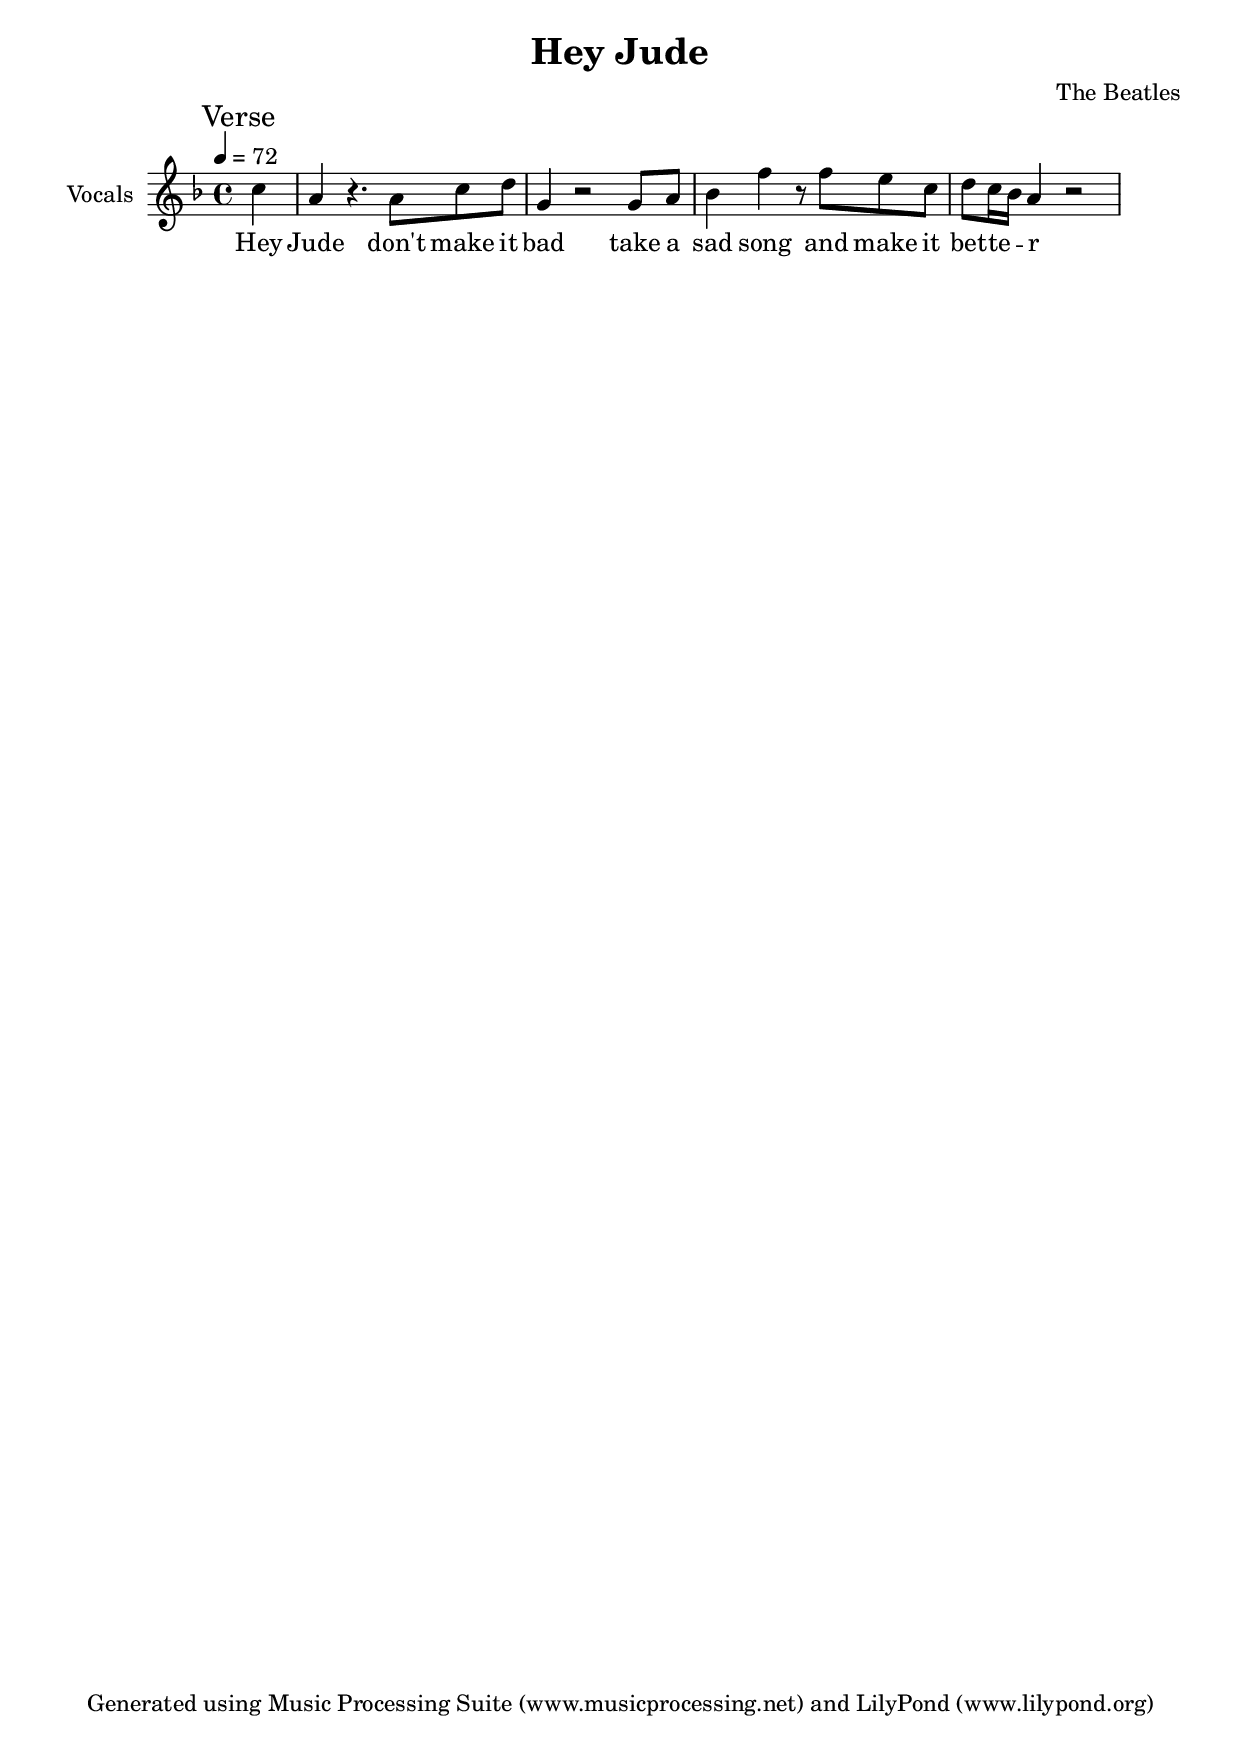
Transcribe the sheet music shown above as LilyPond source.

% Generated using Music Processing Suite (MPS)
\version "2.12.0"
#(set-default-paper-size "a4")

\header {
    title = "Hey Jude"
    composer = "The Beatles"
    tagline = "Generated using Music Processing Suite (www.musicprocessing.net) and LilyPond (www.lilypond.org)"
}

\score {
    <<
        \new Staff {
            \set Staff.instrumentName = #"Vocals"
            \set Staff.shortInstrumentName = #"Voc."
            \set Staff.midiInstrument = #"voice oohs"
            \clef treble
            \time 4/4
            \tempo 4 = 72
            \key f \major
            \mark "Verse"
            \partial 4 c''4
            | a'
            r4.
            a'8
            c''
            d''
            g'4
            r2
            g'8
            a'
            bes'4
            f''
            r8
            f''
            e''
            c''
            d''
            c''16
            bes'
            a'4
            r2
        }\addlyrics {
            Hey Jude don't make it bad take a sad song and make it bet -- te --  _ r 
        }


    >>

    \midi {
        \context {
            \Score
            tempoWholesPerMinute = #(ly:make-moment 120 4)
        }
    }
    \layout {
    }
}

